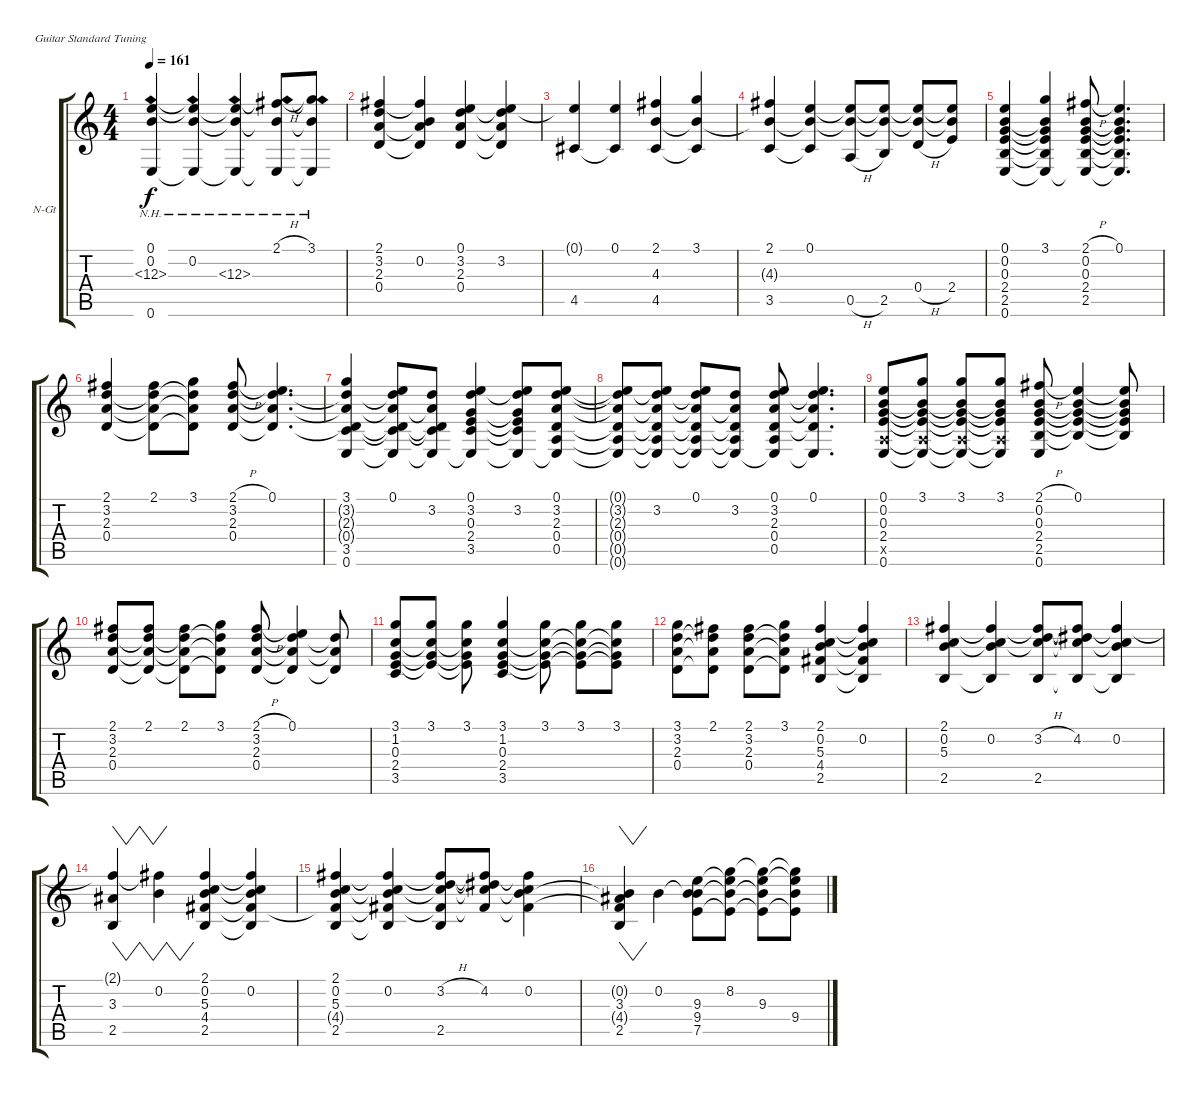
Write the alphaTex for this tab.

\bracketExtendMode groupsimilarinstruments
\firstSystemTrackNameOrientation horizontal
\otherSystemsTrackNameOrientation horizontal
\track ("Spur 1" "N-Gt") {instrument acousticguitarnylon}
\staff {score tabs}
\tuning (E4 B3 G3 D3 A2 E2)
\ts (4 4)
\tempo 161
\clef g2
\ks c
(0.1 0.2{t} 12.3{nh} 0.6).4{dy f} (0.2 12.3{nh t} 0.1{t} 0.6{t}).4 (0.1{t} 12.3{nh} 0.2{t} 0.6{t}).4 (2.1{h} 0.2{t} 12.3{nh t} 0.6{t}).8 (3.1 0.2{t} 12.3{nh t} 0.6{t}).8 |
(2.1 3.2 2.3 0.4).4 (2.1{t} 0.2 2.3{t} 0.4{t}).4 (0.1 3.2 2.3 0.4).4 (3.2 2.3{t} 0.4{t} 0.1{t}).4 |
(0.1{t} 4.5).4 (0.1 4.5{t}).4 (2.1 4.3 4.5).4 (3.1 4.5{t} 4.3{t}).4 |
(2.1 3.5 4.3{t}).4 (0.1 3.5{t} 4.3{t}).4 (0.5{h} 0.1{t} 4.3{t}).8 (2.5 0.1{t} 4.3{t}).8 (0.4{h} 0.1{t} 4.3{t}).8 (0.1{t} 4.3{t} 2.4).8 |
(0.1 0.2 0.3 2.4 2.5 0.6).4 (3.1 0.2{t} 0.3{t} 2.4{t} 2.5{t} 0.6{t}).4 (2.1{h} 0.2 0.3 2.4 2.5 0.6{t}).8 (0.1 0.2{t} 0.3{t} 2.4{t} 2.5{t} 0.6{t}).4{d} |
(2.1 3.2 2.3 0.4).4 (2.1 3.2{t} 2.3{t} 0.4{t}).8 (3.1 3.2{t} 2.3{t} 0.4{t}).8 (2.1{h} 3.2 2.3 0.4).8 (0.1 3.2{t} 2.3{t} 0.4{t}).4{d} |
(3.1 3.2{t} 2.3{t} 0.4{t} 3.5 0.6).4 (0.1 3.2{t} 2.3{t} 0.4{t} 3.5{t} 0.6{t}).8 (3.2 2.3{t} 0.4{t} 3.5{t} 0.6{t}).8 (0.1 3.2 0.3 2.4 3.5 0.6{t}).4 (0.1{t} 3.2 0.3{t} 2.4{t} 3.5{t} 0.6{t}).8 (0.1 3.2 2.3 0.4 0.5 0.6{t}).8 |
(3.2{t} 0.1{t} 2.3{t} 0.4{t} 0.5{t} 0.6{t}).8 (0.1{t} 3.2 2.3{t} 0.4{t} 0.5{t} 0.6{t}).8 (0.1 3.2{t} 2.3{t} 0.4{t} 0.5{t} 0.6{t}).8 (3.2 2.3{t} 0.4{t} 0.5{t} 0.6{t}).8 (0.1 3.2 2.3 0.4 0.5 0.6{t}).8 (0.1 3.2{t} 2.3{t} 0.4{t} 0.6{t}).4{d} |
(0.1 0.2 0.3 2.4 0.5{x} 0.6).8 (3.1 0.2{t} 0.3{t} 2.4{t} 0.5{x t} 0.6{t}).8 (3.1 0.2{t} 0.3{t} 2.4{t} 0.5{x t} 0.6{t}).8 (3.1 0.2{t} 0.3{t} 2.4{t} 0.5{x t} 0.6{t}).8 (2.1{h} 0.2 0.3 2.4 2.5 0.6).8 (0.1 0.2{t} 0.3{t} 2.4{t} 2.5{t}).4 (0.1{t} 0.2{t} 0.3{t} 2.4{t} 2.5{t}).8 |
(2.1 3.2 2.3 0.4).8 (2.1 3.2{t} 2.3{t} 0.4{t}).8 (2.1 3.2{t} 2.3{t} 0.4{t}).8 (3.1 3.2{t} 2.3{t} 0.4{t}).8 (2.1{h} 3.2 2.3 0.4).8 (0.1 3.2{t} 2.3{t} 0.4{t}).4 (3.2{t} 2.3{t} 0.4{t}).8 |
(3.1 1.2 0.3 2.4 3.5).8 (3.1 1.2{t} 0.3{t} 2.4{t}).8 (3.1 1.2{t} 0.3{t} 2.4{t}).8 (3.1 1.2 0.3 2.4 3.5).4 (3.1 1.2{t} 0.3{t} 2.4{t}).8 (3.1 1.2{t} 0.3{t} 2.4{t}).8 (3.1 1.2{t} 0.3{t} 2.4{t}).8 |
(3.1 3.2 2.3 0.4).8 (2.1 3.2{t} 2.3{t} 0.4{t}).8 (2.1 3.2 2.3 0.4).8 (3.1 3.2{t} 2.3{t} 0.4{t}).8 (2.1 0.2 5.3 4.4 2.5).4 (2.1{t} 0.2 5.3{t} 4.4{t} 2.5{t}).4 |
(2.1 0.2 5.3 2.5).4 (0.2 2.5{t} 5.3{t} 2.1{t}).4 (3.2{h} 2.5 5.3{t} 2.1{t}).8 (4.2 5.3{t} 2.5{t} 2.1{t}).8 (0.2 5.3{t} 2.5{t} 2.1{t}).4 |
(3.3 2.5 2.1{t}).4{vw} (2.1{t} 0.2).4{vw} (2.1 0.2 5.3 4.4 2.5).4 (2.1{t} 0.2 5.3{t} 2.5{t} 4.4{t}).4 |
(2.1 0.2 5.3 2.5 4.4{t}).4 (0.2 2.5{t} 2.1{t} 5.3{t} 4.4{t}).4 (3.2{h} 2.5 2.1{t} 5.3{t} 4.4{t}).8 (4.2 2.1{t} 5.3{t} 4.4{t}).8 (2.1{t} 0.2 5.3{t} 4.4{t}).4 |
(0.2{t} 3.3 4.4{t} 2.5).4{vw} 0.2.4 (0.2{t} 9.3 9.4 7.5).8 (8.2 9.3{t} 9.4{t} 7.5{t}).8 (9.3 9.4{t} 8.2{t} 7.5{t}).8 (8.2{t} 9.4 7.5{t} 9.3{t}).8
